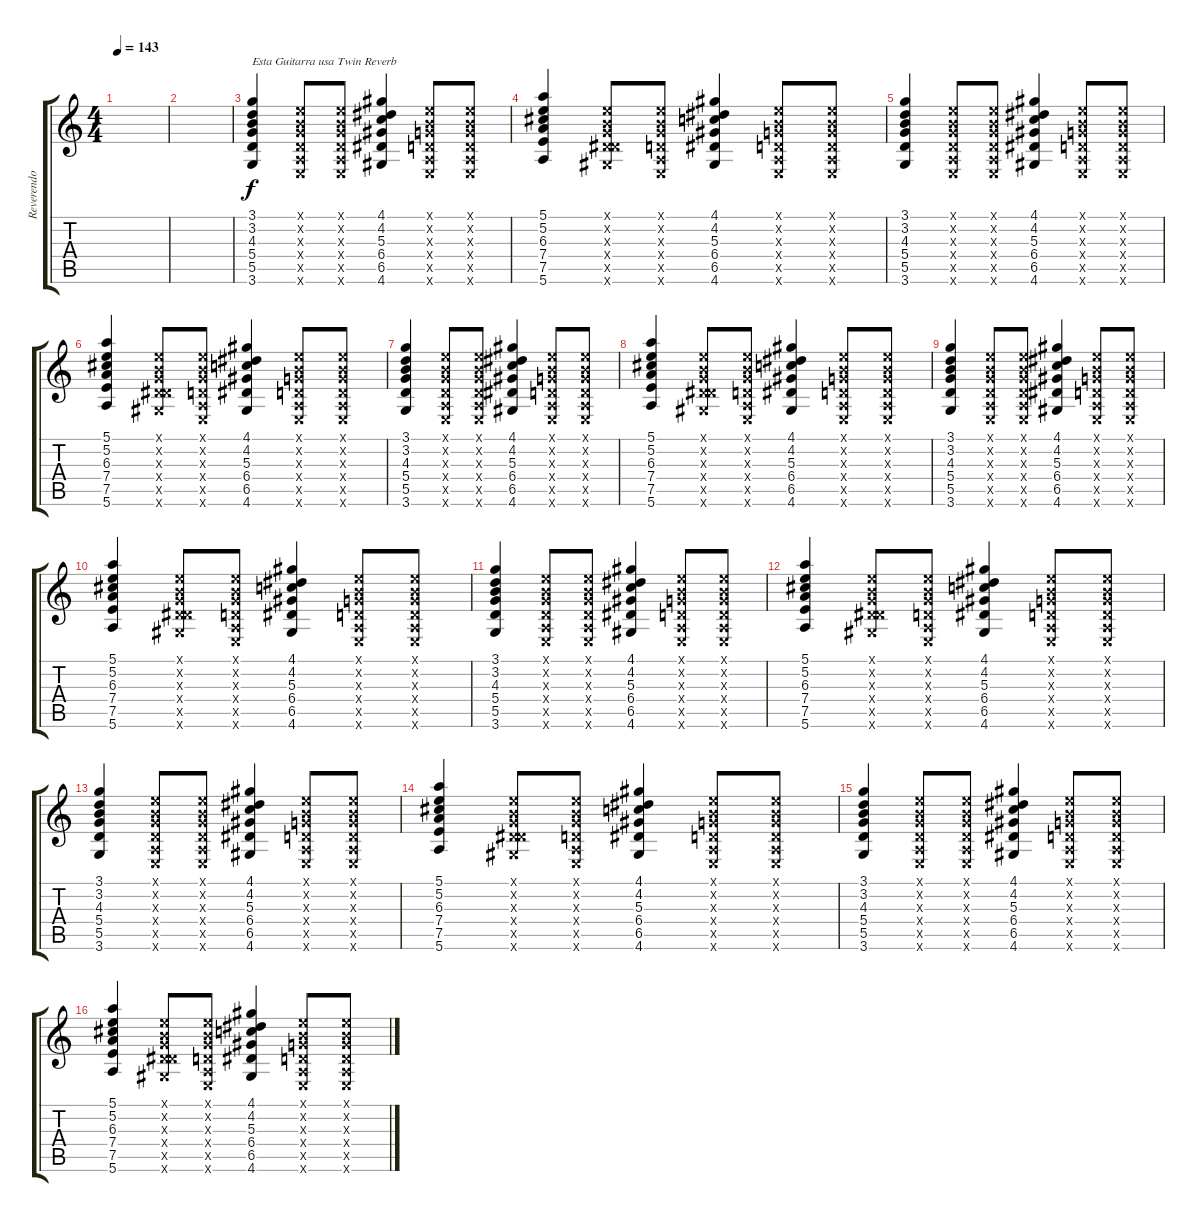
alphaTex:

\track ("Reverendo Acapulco" "Reverendo ") {instrument acousticguitarsteel}
\staff {score tabs}
\tuning (E4 B3 G3 D3 A2 E2) {hide}
\ts (4 4)
\tempo 143
\clef g2
\ks c
|
|
(3.1 3.2 4.3 5.4 5.5 3.6).4{txt "Esta Guitarra usa Twin Reverb"} (0.1{x} 0.2{x} 0.3{x} 0.4{x} 0.5{x} 0.6{x}).8 (0.1{x} 0.2{x} 0.3{x} 0.4{x} 0.5{x} 0.6{x}).8 (4.1 4.2 5.3 6.4 6.5 4.6).4 (0.1{x} 0.2{x} 0.3{x} 0.4{x} 0.5{x} 0.6{x}).8 (0.1{x} 0.2{x} 0.3{x} 0.4{x} 0.5{x} 0.6{x}).8 |
(5.1 5.2 6.3 7.4 7.5 5.6).4 (0.1{x} 0.2{x} 0.3{x} 0.4{x} 6.5{x} 4.6{x}).8 (0.1{x} 0.2{x} 0.3{x} 0.4{x} 0.5{x} 0.6{x}).8 (4.1 4.2 5.3 6.4 6.5 4.6).4 (0.1{x} 0.2{x} 0.3{x} 0.4{x} 0.5{x} 0.6{x}).8 (0.1{x} 0.2{x} 0.3{x} 0.4{x} 0.5{x} 0.6{x}).8 |
(3.1 3.2 4.3 5.4 5.5 3.6).4 (0.1{x} 0.2{x} 0.3{x} 0.4{x} 0.5{x} 0.6{x}).8 (0.1{x} 0.2{x} 0.3{x} 0.4{x} 0.5{x} 0.6{x}).8 (4.1 4.2 5.3 6.4 6.5 4.6).4 (0.1{x} 0.2{x} 0.3{x} 0.4{x} 0.5{x} 0.6{x}).8 (0.1{x} 0.2{x} 0.3{x} 0.4{x} 0.5{x} 0.6{x}).8 |
(5.1 5.2 6.3 7.4 7.5 5.6).4 (0.1{x} 0.2{x} 0.3{x} 0.4{x} 6.5{x} 4.6{x}).8 (0.1{x} 0.2{x} 0.3{x} 0.4{x} 0.5{x} 0.6{x}).8 (4.1 4.2 5.3 6.4 6.5 4.6).4 (0.1{x} 0.2{x} 0.3{x} 0.4{x} 0.5{x} 0.6{x}).8 (0.1{x} 0.2{x} 0.3{x} 0.4{x} 0.5{x} 0.6{x}).8 |
(3.1 3.2 4.3 5.4 5.5 3.6).4 (0.1{x} 0.2{x} 0.3{x} 0.4{x} 0.5{x} 0.6{x}).8 (0.1{x} 0.2{x} 0.3{x} 0.4{x} 0.5{x} 0.6{x}).8 (4.1 4.2 5.3 6.4 6.5 4.6).4 (0.1{x} 0.2{x} 0.3{x} 0.4{x} 0.5{x} 0.6{x}).8 (0.1{x} 0.2{x} 0.3{x} 0.4{x} 0.5{x} 0.6{x}).8 |
(5.1 5.2 6.3 7.4 7.5 5.6).4 (0.1{x} 0.2{x} 0.3{x} 0.4{x} 6.5{x} 4.6{x}).8 (0.1{x} 0.2{x} 0.3{x} 0.4{x} 0.5{x} 0.6{x}).8 (4.1 4.2 5.3 6.4 6.5 4.6).4 (0.1{x} 0.2{x} 0.3{x} 0.4{x} 0.5{x} 0.6{x}).8 (0.1{x} 0.2{x} 0.3{x} 0.4{x} 0.5{x} 0.6{x}).8 |
(3.1 3.2 4.3 5.4 5.5 3.6).4 (0.1{x} 0.2{x} 0.3{x} 0.4{x} 0.5{x} 0.6{x}).8 (0.1{x} 0.2{x} 0.3{x} 0.4{x} 0.5{x} 0.6{x}).8 (4.1 4.2 5.3 6.4 6.5 4.6).4 (0.1{x} 0.2{x} 0.3{x} 0.4{x} 0.5{x} 0.6{x}).8 (0.1{x} 0.2{x} 0.3{x} 0.4{x} 0.5{x} 0.6{x}).8 |
(5.1 5.2 6.3 7.4 7.5 5.6).4 (0.1{x} 0.2{x} 0.3{x} 0.4{x} 6.5{x} 4.6{x}).8 (0.1{x} 0.2{x} 0.3{x} 0.4{x} 0.5{x} 0.6{x}).8 (4.1 4.2 5.3 6.4 6.5 4.6).4 (0.1{x} 0.2{x} 0.3{x} 0.4{x} 0.5{x} 0.6{x}).8 (0.1{x} 0.2{x} 0.3{x} 0.4{x} 0.5{x} 0.6{x}).8 |
(3.1 3.2 4.3 5.4 5.5 3.6).4 (0.1{x} 0.2{x} 0.3{x} 0.4{x} 0.5{x} 0.6{x}).8 (0.1{x} 0.2{x} 0.3{x} 0.4{x} 0.5{x} 0.6{x}).8 (4.1 4.2 5.3 6.4 6.5 4.6).4 (0.1{x} 0.2{x} 0.3{x} 0.4{x} 0.5{x} 0.6{x}).8 (0.1{x} 0.2{x} 0.3{x} 0.4{x} 0.5{x} 0.6{x}).8 |
(5.1 5.2 6.3 7.4 7.5 5.6).4 (0.1{x} 0.2{x} 0.3{x} 0.4{x} 6.5{x} 4.6{x}).8 (0.1{x} 0.2{x} 0.3{x} 0.4{x} 0.5{x} 0.6{x}).8 (4.1 4.2 5.3 6.4 6.5 4.6).4 (0.1{x} 0.2{x} 0.3{x} 0.4{x} 0.5{x} 0.6{x}).8 (0.1{x} 0.2{x} 0.3{x} 0.4{x} 0.5{x} 0.6{x}).8 |
(3.1 3.2 4.3 5.4 5.5 3.6).4 (0.1{x} 0.2{x} 0.3{x} 0.4{x} 0.5{x} 0.6{x}).8 (0.1{x} 0.2{x} 0.3{x} 0.4{x} 0.5{x} 0.6{x}).8 (4.1 4.2 5.3 6.4 6.5 4.6).4 (0.1{x} 0.2{x} 0.3{x} 0.4{x} 0.5{x} 0.6{x}).8 (0.1{x} 0.2{x} 0.3{x} 0.4{x} 0.5{x} 0.6{x}).8 |
(5.1 5.2 6.3 7.4 7.5 5.6).4 (0.1{x} 0.2{x} 0.3{x} 0.4{x} 6.5{x} 4.6{x}).8 (0.1{x} 0.2{x} 0.3{x} 0.4{x} 0.5{x} 0.6{x}).8 (4.1 4.2 5.3 6.4 6.5 4.6).4 (0.1{x} 0.2{x} 0.3{x} 0.4{x} 0.5{x} 0.6{x}).8 (0.1{x} 0.2{x} 0.3{x} 0.4{x} 0.5{x} 0.6{x}).8 |
(3.1 3.2 4.3 5.4 5.5 3.6).4 (0.1{x} 0.2{x} 0.3{x} 0.4{x} 0.5{x} 0.6{x}).8 (0.1{x} 0.2{x} 0.3{x} 0.4{x} 0.5{x} 0.6{x}).8 (4.1 4.2 5.3 6.4 6.5 4.6).4 (0.1{x} 0.2{x} 0.3{x} 0.4{x} 0.5{x} 0.6{x}).8 (0.1{x} 0.2{x} 0.3{x} 0.4{x} 0.5{x} 0.6{x}).8 |
(5.1 5.2 6.3 7.4 7.5 5.6).4 (0.1{x} 0.2{x} 0.3{x} 0.4{x} 6.5{x} 4.6{x}).8 (0.1{x} 0.2{x} 0.3{x} 0.4{x} 0.5{x} 0.6{x}).8 (4.1 4.2 5.3 6.4 6.5 4.6).4 (0.1{x} 0.2{x} 0.3{x} 0.4{x} 0.5{x} 0.6{x}).8 (0.1{x} 0.2{x} 0.3{x} 0.4{x} 0.5{x} 0.6{x}).8
